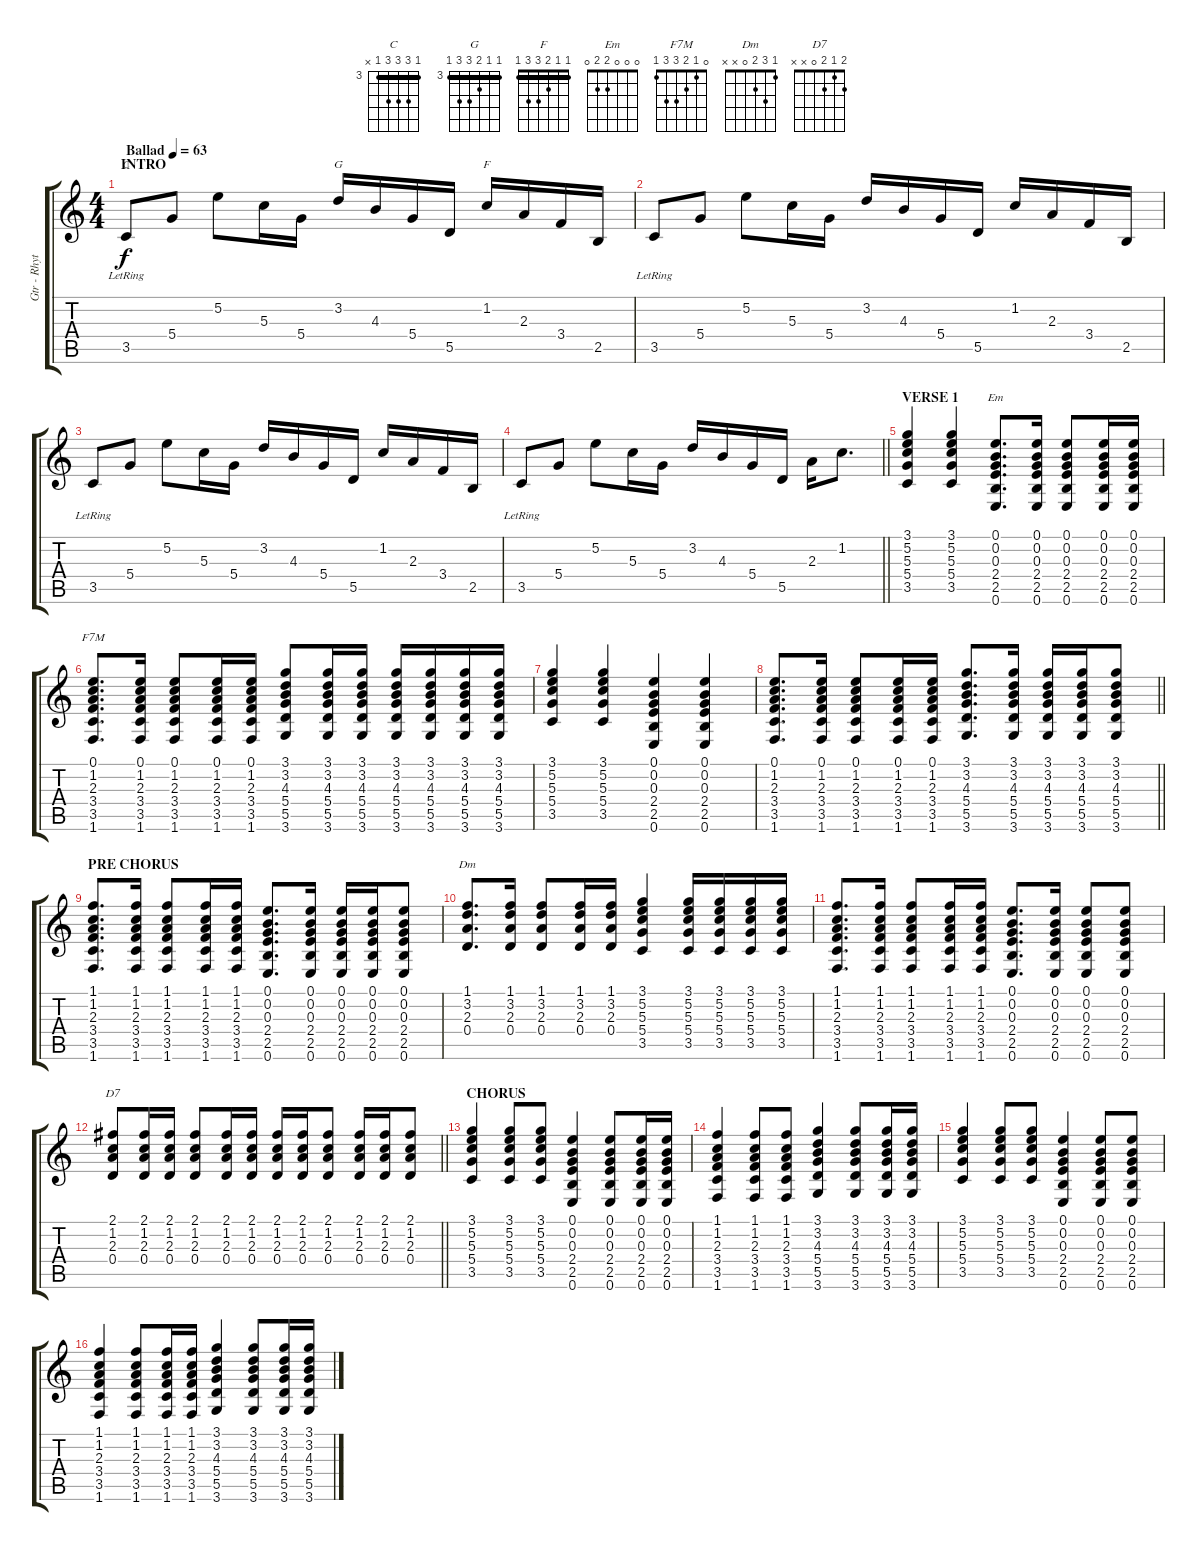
\track ("Gtr - Rhythm" "Gtr - Rhyt") {instrument electricguitarclean}
\staff {score tabs}
\tuning (E4 B3 G3 D3 A2 E2) {hide}
\chord ("C" 3 5 5 5 3 x) {firstfret 3 barre 3}
\chord ("G" 3 3 4 5 5 3) {firstfret 3 barre 3}
\chord ("F" 1 1 2 3 3 1) {barre 1}
\chord ("Em" 0 0 0 2 2 0)
\chord ("F7M" 0 1 2 3 3 1)
\chord ("Dm" 1 3 2 0 x x)
\chord ("D7" 2 1 2 0 x x)
\ts (4 4)
\section ("" "INTRO")
\tempo (63 "Ballad")
\clef g2
\ks c
3.5{lr}.8{ch "C" dy f instrument electricguitarclean} 5.4.8 5.2.8 5.3.16 5.4.16 3.2.16{ch "G"} 4.3.16 5.4.16 5.5.16 1.2.16{ch "F"} 2.3.16 3.4.16 2.5.16 |
3.5{lr}.8 5.4.8 5.2.8 5.3.16 5.4.16 3.2.16 4.3.16 5.4.16 5.5.16 1.2.16 2.3.16 3.4.16 2.5.16 |
3.5{lr}.8 5.4.8 5.2.8 5.3.16 5.4.16 3.2.16 4.3.16 5.4.16 5.5.16 1.2.16 2.3.16 3.4.16 2.5.16 |
\barLineRight lightlight
3.5{lr}.8 5.4.8 5.2.8 5.3.16 5.4.16 3.2.16 4.3.16 5.4.16 5.5.16 2.3.16 1.2.8{d} |
\section ("" "VERSE 1")
(3.1 5.2 5.3 5.4 3.5).4 (3.1 5.2 5.3 5.4 3.5).4 (0.1 0.2 0.3 2.4 2.5 0.6).8{d ch "Em"} (0.1 0.2 0.3 2.4 2.5 0.6).16 (0.1 0.2 0.3 2.4 2.5 0.6).8 (0.1 0.2 0.3 2.4 2.5 0.6).16 (0.1 0.2 0.3 2.4 2.5 0.6).16 |
(0.1 1.2 2.3 3.4 3.5 1.6).8{d ch "F7M"} (0.1 1.2 2.3 3.4 3.5 1.6).16 (0.1 1.2 2.3 3.4 3.5 1.6).8 (0.1 1.2 2.3 3.4 3.5 1.6).16 (0.1 1.2 2.3 3.4 3.5 1.6).16 (3.1 3.2 4.3 5.4 5.5 3.6).8 (3.1 3.2 4.3 5.4 5.5 3.6).16 (3.1 3.2 4.3 5.4 5.5 3.6).16 (3.1 3.2 4.3 5.4 5.5 3.6).16 (3.1 3.2 4.3 5.4 5.5 3.6).16 (3.1 3.2 4.3 5.4 5.5 3.6).16 (3.1 3.2 4.3 5.4 5.5 3.6).16 |
(3.1 5.2 5.3 5.4 3.5).4 (3.1 5.2 5.3 5.4 3.5).4 (0.1 0.2 0.3 2.4 2.5 0.6).4 (0.1 0.2 0.3 2.4 2.5 0.6).4 |
\barLineRight lightlight
(0.1 1.2 2.3 3.4 3.5 1.6).8{d} (0.1 1.2 2.3 3.4 3.5 1.6).16 (0.1 1.2 2.3 3.4 3.5 1.6).8 (0.1 1.2 2.3 3.4 3.5 1.6).16 (0.1 1.2 2.3 3.4 3.5 1.6).16 (3.1 3.2 4.3 5.4 5.5 3.6).8{d} (3.1 3.2 4.3 5.4 5.5 3.6).16 (3.1 3.2 4.3 5.4 5.5 3.6).16 (3.1 3.2 4.3 5.4 5.5 3.6).16 (3.1 3.2 4.3 5.4 5.5 3.6).8 |
\section ("" "PRE CHORUS")
(1.1 1.2 2.3 3.4 3.5 1.6).8{d} (1.1 1.2 2.3 3.4 3.5 1.6).16 (1.1 1.2 2.3 3.4 3.5 1.6).8 (1.1 1.2 2.3 3.4 3.5 1.6).16 (1.1 1.2 2.3 3.4 3.5 1.6).16 (0.1 0.2 0.3 2.4 2.5 0.6).8{d} (0.1 0.2 0.3 2.4 2.5 0.6).16 (0.1 0.2 0.3 2.4 2.5 0.6).16 (0.1 0.2 0.3 2.4 2.5 0.6).16 (0.1 0.2 0.3 2.4 2.5 0.6).8 |
(1.1 3.2 2.3 0.4).8{d ch "Dm"} (1.1 3.2 2.3 0.4).16 (1.1 3.2 2.3 0.4).8 (1.1 3.2 2.3 0.4).16 (1.1 3.2 2.3 0.4).16 (3.1 5.2 5.3 5.4 3.5).4 (3.1 5.2 5.3 5.4 3.5).16 (3.1 5.2 5.3 5.4 3.5).16 (3.1 5.2 5.3 5.4 3.5).16 (3.1 5.2 5.3 5.4 3.5).16 |
(1.1 1.2 2.3 3.4 3.5 1.6).8{d} (1.1 1.2 2.3 3.4 3.5 1.6).16 (1.1 1.2 2.3 3.4 3.5 1.6).8 (1.1 1.2 2.3 3.4 3.5 1.6).16 (1.1 1.2 2.3 3.4 3.5 1.6).16 (0.1 0.2 0.3 2.4 2.5 0.6).8{d} (0.1 0.2 0.3 2.4 2.5 0.6).16 (0.1 0.2 0.3 2.4 2.5 0.6).8 (0.1 0.2 0.3 2.4 2.5 0.6).8 |
\barLineRight lightlight
(2.1 1.2 2.3 0.4).8{ch "D7"} (2.1 1.2 2.3 0.4).16 (2.1 1.2 2.3 0.4).16 (2.1 1.2 2.3 0.4).8 (2.1 1.2 2.3 0.4).16 (2.1 1.2 2.3 0.4).16 (2.1 1.2 2.3 0.4).16 (2.1 1.2 2.3 0.4).16 (2.1 1.2 2.3 0.4).8 (2.1 1.2 2.3 0.4).16 (2.1 1.2 2.3 0.4).16 (2.1 1.2 2.3 0.4).8 |
\section ("" "CHORUS")
(3.1 5.2 5.3 5.4 3.5).4 (3.1 5.2 5.3 5.4 3.5).8 (3.1 5.2 5.3 5.4 3.5).8 (0.1 0.2 0.3 2.4 2.5 0.6).4 (0.1 0.2 0.3 2.4 2.5 0.6).8 (0.1 0.2 0.3 2.4 2.5 0.6).16 (0.1 0.2 0.3 2.4 2.5 0.6).16 |
(1.1 1.2 2.3 3.4 3.5 1.6).4 (1.1 1.2 2.3 3.4 3.5 1.6).8 (1.1 1.2 2.3 3.4 3.5 1.6).8 (3.1 3.2 4.3 5.4 5.5 3.6).4 (3.1 3.2 4.3 5.4 5.5 3.6).8 (3.1 3.2 4.3 5.4 5.5 3.6).16 (3.1 3.2 4.3 5.4 5.5 3.6).16 |
(3.1 5.2 5.3 5.4 3.5).4 (3.1 5.2 5.3 5.4 3.5).8 (3.1 5.2 5.3 5.4 3.5).8 (0.1 0.2 0.3 2.4 2.5 0.6).4 (0.1 0.2 0.3 2.4 2.5 0.6).8 (0.1 0.2 0.3 2.4 2.5 0.6).8 |
(1.1 1.2 2.3 3.4 3.5 1.6).4 (1.1 1.2 2.3 3.4 3.5 1.6).8 (1.1 1.2 2.3 3.4 3.5 1.6).16 (1.1 1.2 2.3 3.4 3.5 1.6).16 (3.1 3.2 4.3 5.4 5.5 3.6).4 (3.1 3.2 4.3 5.4 5.5 3.6).8 (3.1 3.2 4.3 5.4 5.5 3.6).16 (3.1 3.2 4.3 5.4 5.5 3.6).16
